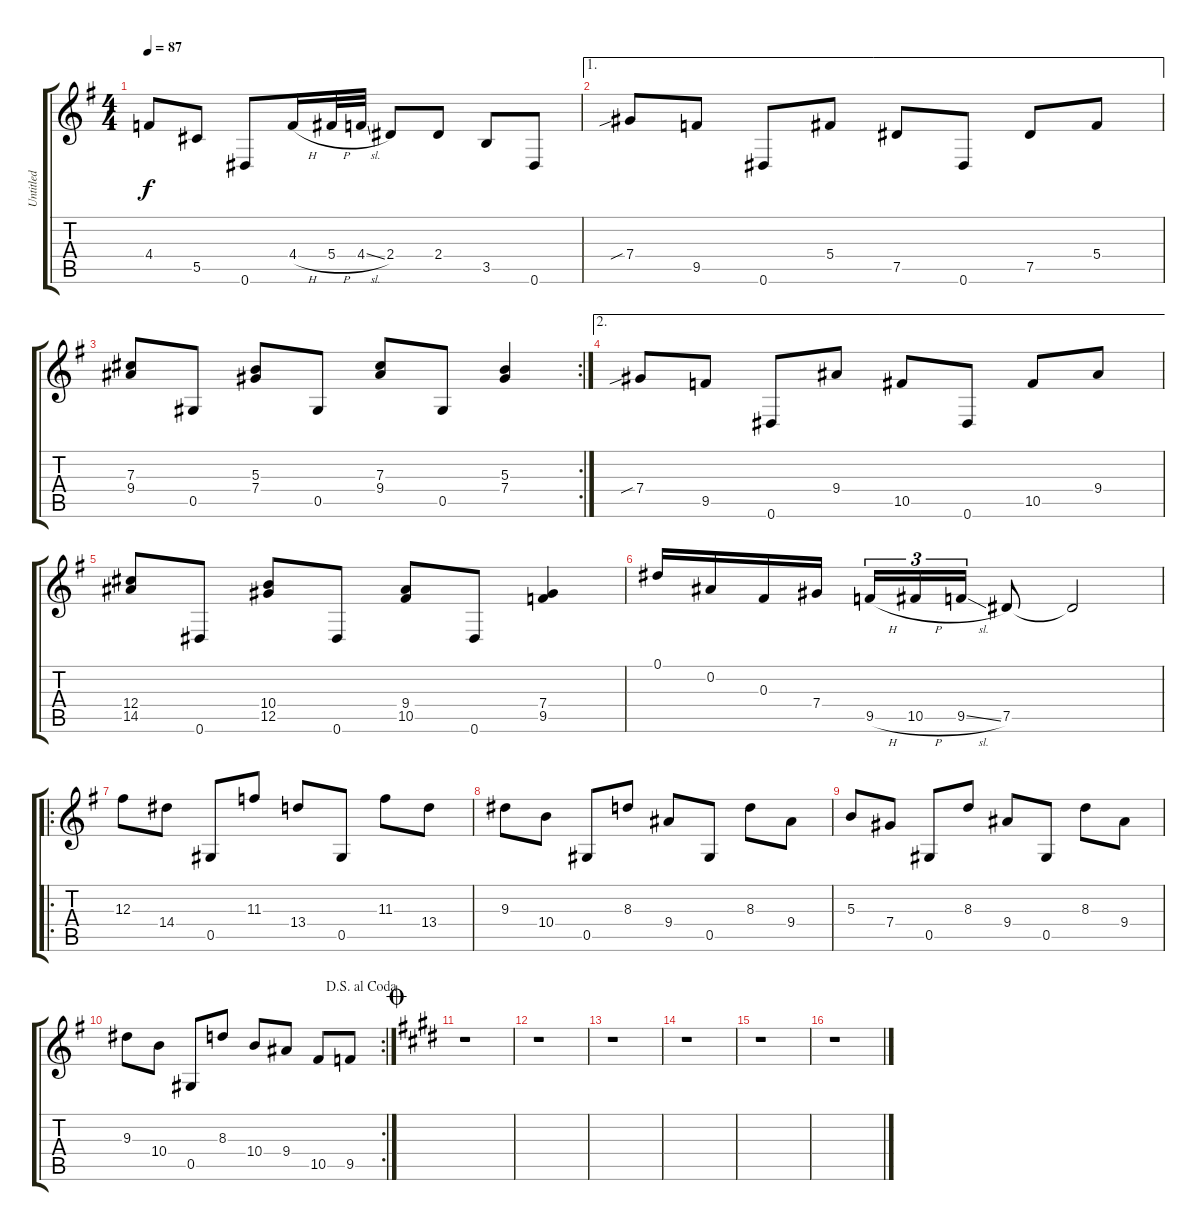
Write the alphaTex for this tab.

\track ("Untitled" "Untitled") {instrument acousticguitarnylon}
\staff {score tabs}
\tuning (Eb4 Bb3 Gb3 Db3 Ab2 Eb2) {hide}
\ts (4 4)
\tempo 87
\clef g2
\ks g
4.4.8{dy f} 5.5.8 0.6.8 4.4{h}.16 5.4{h}.32 4.4{sl}.32 2.4.8 2.4.8 3.5.8 0.6.8 |
\ae 1
7.4{sib}.8 9.5.8 0.6.8 5.4.8 7.5.8 0.6.8 7.5.8 5.4.8 |
\rc 2
(7.3 9.4).8 0.5.8 (5.3 7.4).8 0.5.8 (7.3 9.4).8 0.5.8 (5.3 7.4).4 |
\ae 2
7.4{sib}.8 9.5.8 0.6.8 9.4.8 10.5.8 0.6.8 10.5.8 9.4.8 |
(12.4 14.5).8 0.6.8 (10.4 12.5).8 0.6.8 (9.4 10.5).8 0.6.8 (7.4 9.5).4 |
0.1.16 0.2.16 0.3.16 7.4.16 9.5{h}.16{tu (3 2)} 10.5{h}.16{tu (3 2)} 9.5{sl}.16{tu (3 2)} 7.5.8 7.5{t}.2 |
\ro
12.3.8 14.4.8 0.5.8 11.3.8 13.4.8 0.5.8 11.3.8 13.4.8 |
9.3.8 10.4.8 0.5.8 8.3.8 9.4.8 0.5.8 8.3.8 9.4.8 |
5.3.8 7.4.8 0.5.8 8.3.8 9.4.8 0.5.8 8.3.8 9.4.8 |
\rc 2
\jump dalsegnoalcoda
9.3.8 10.4.8 0.5.8 8.3.8 10.4.8 9.4.8 10.5.8 9.5.8 |
\jump coda
\ks e
r.1 |
\ks c#minor
r.1 |
r.1 |
r.1 |
r.1 |
r.1
